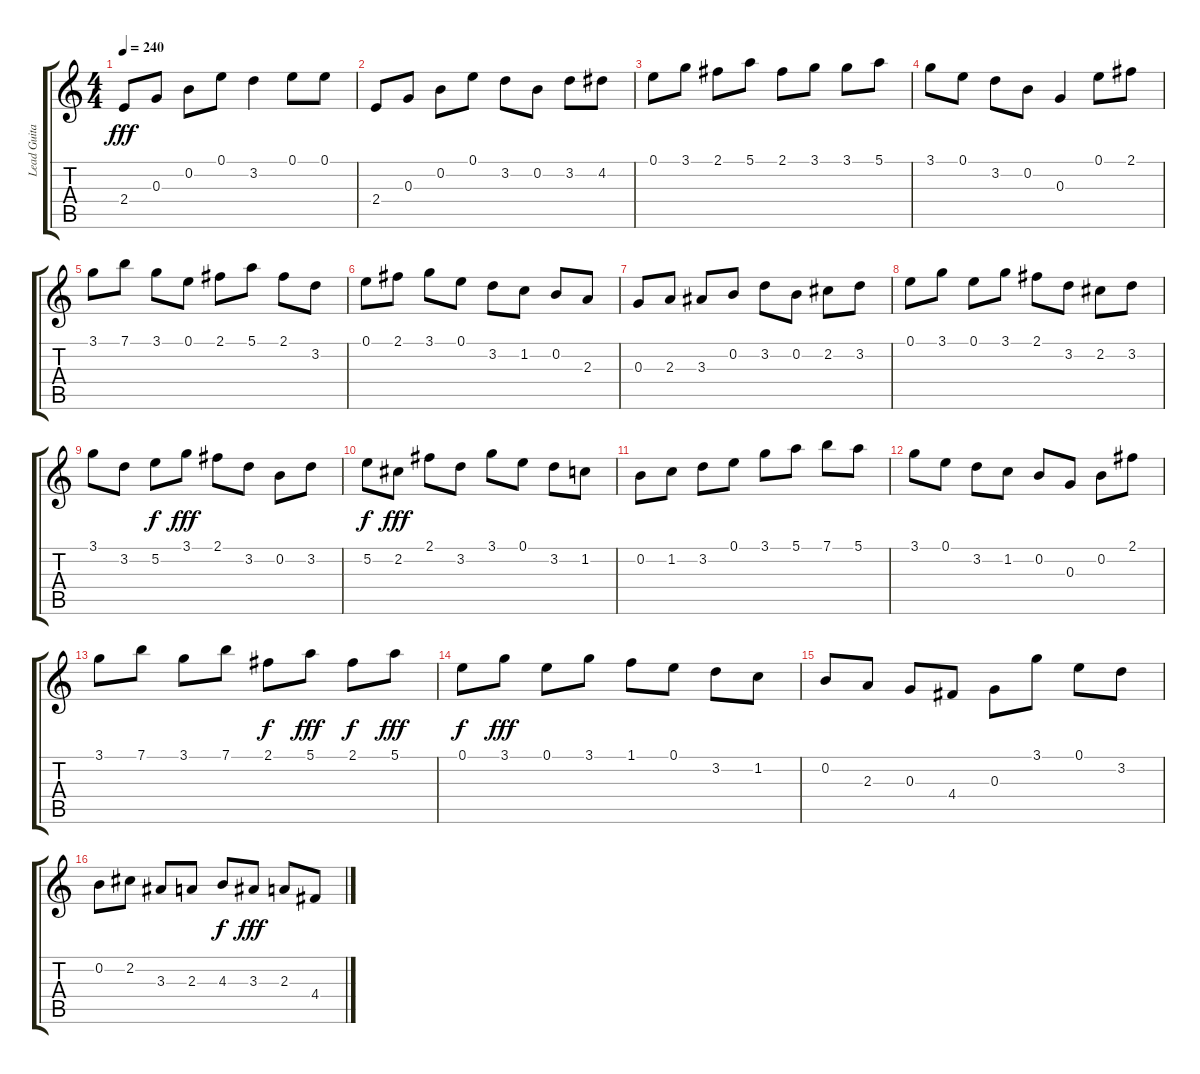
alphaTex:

\track ("Lead Guitar" "Lead Guita") {instrument acousticguitarsteel}
\staff {score tabs}
\tuning (E4 B3 G3 D3 A2 E2) {hide}
\ts (4 4)
\tempo 240
\clef g2
\ks c
2.4.8{dy fff} 0.3.8 0.2.8 0.1.8 3.2.4 0.1.8 0.1.8 |
2.4.8 0.3.8 0.2.8 0.1.8 3.2.8 0.2.8 3.2.8 4.2.8 |
0.1.8 3.1.8 2.1.8 5.1.8 2.1.8 3.1.8 3.1.8 5.1.8 |
3.1.8 0.1.8 3.2.8 0.2.8 0.3.4 0.1.8 2.1.8 |
3.1.8 7.1.8 3.1.8 0.1.8 2.1.8 5.1.8 2.1.8 3.2.8 |
0.1.8 2.1.8 3.1.8 0.1.8 3.2.8 1.2.8 0.2.8 2.3.8 |
0.3.8 2.3.8 3.3.8 0.2.8 3.2.8 0.2.8 2.2.8 3.2.8 |
0.1.8 3.1.8 0.1.8 3.1.8 2.1.8 3.2.8 2.2.8 3.2.8 |
3.1.8 3.2.8 5.2.8{dy f} 3.1.8{dy fff} 2.1.8 3.2.8 0.2.8 3.2.8 |
5.2.8{dy f} 2.2.8{dy fff} 2.1.8 3.2.8 3.1.8 0.1.8 3.2.8 1.2.8 |
0.2.8 1.2.8 3.2.8 0.1.8 3.1.8 5.1.8 7.1.8 5.1.8 |
3.1.8 0.1.8 3.2.8 1.2.8 0.2.8 0.3.8 0.2.8 2.1.8 |
3.1.8 7.1.8 3.1.8 7.1.8 2.1.8{dy f} 5.1.8{dy fff} 2.1.8{dy f} 5.1.8{dy fff} |
0.1.8{dy f} 3.1.8{dy fff} 0.1.8 3.1.8 1.1.8 0.1.8 3.2.8 1.2.8 |
0.2.8 2.3.8 0.3.8 4.4.8 0.3.8 3.1.8 0.1.8 3.2.8 |
0.2.8 2.2.8 3.3.8 2.3.8 4.3.8{dy f} 3.3.8{dy fff} 2.3.8 4.4.8
